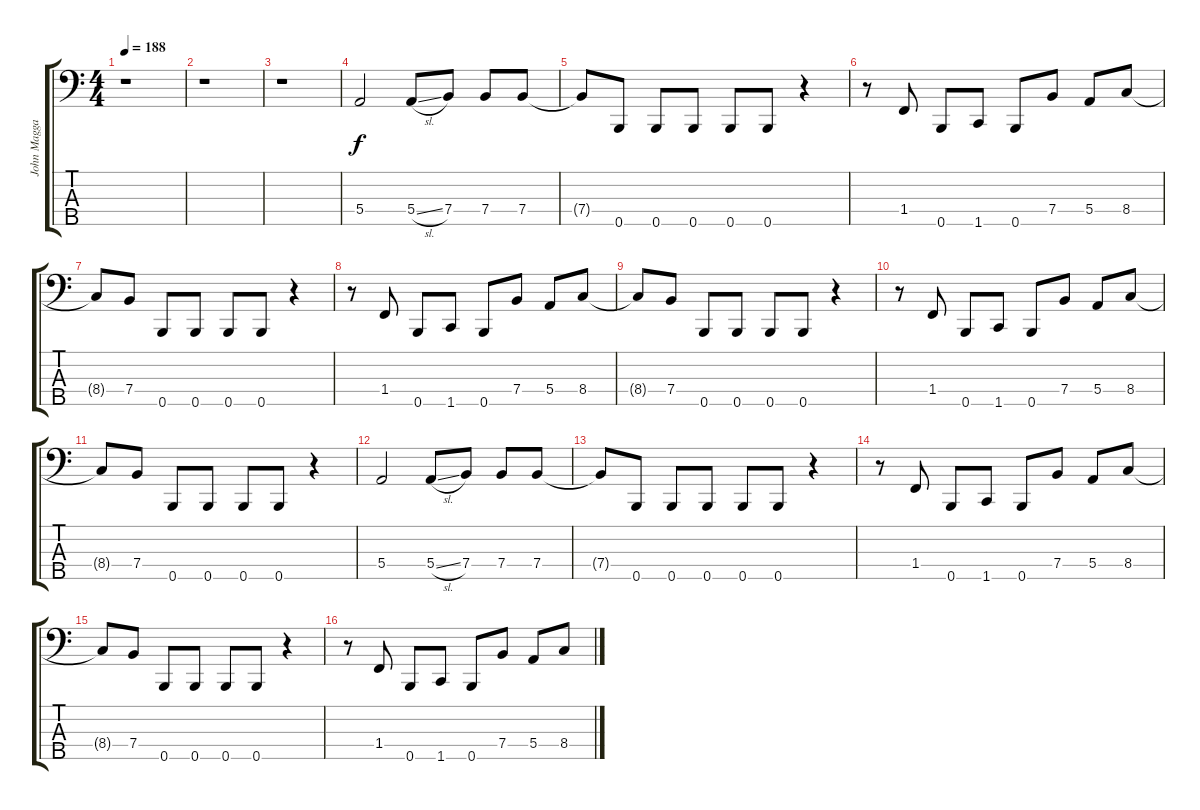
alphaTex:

\track ("John Maggard" "John Magga") {instrument electricbassfinger}
\staff {score tabs}
\tuning (G2 D2 A1 E1 B0) {hide}
\ts (4 4)
\tempo 188
\clef f4
\ks c
r.1{dy f} |
r.1 |
r.1 |
5.4.2{volume 14} 5.4{sl}.8 7.4.8 7.4.8 7.4.8 |
7.4{t}.8 0.5.8 0.5.8 0.5.8 0.5.8 0.5.8 r.4 |
r.8 1.4.8 0.5.8 1.5.8 0.5.8 7.4.8 5.4.8 8.4.8 |
8.4{t}.8 7.4.8 0.5.8 0.5.8 0.5.8 0.5.8 r.4 |
r.8 1.4.8 0.5.8 1.5.8 0.5.8 7.4.8 5.4.8 8.4.8 |
8.4{t}.8 7.4.8 0.5.8 0.5.8 0.5.8 0.5.8 r.4 |
r.8 1.4.8 0.5.8 1.5.8 0.5.8 7.4.8 5.4.8 8.4.8 |
8.4{t}.8 7.4.8 0.5.8 0.5.8 0.5.8 0.5.8 r.4 |
5.4.2 5.4{sl}.8 7.4.8 7.4.8 7.4.8 |
7.4{t}.8 0.5.8 0.5.8 0.5.8 0.5.8 0.5.8 r.4 |
r.8 1.4.8 0.5.8 1.5.8 0.5.8 7.4.8 5.4.8 8.4.8 |
8.4{t}.8 7.4.8 0.5.8 0.5.8 0.5.8 0.5.8 r.4 |
r.8 1.4.8 0.5.8 1.5.8 0.5.8 7.4.8 5.4.8 8.4.8
